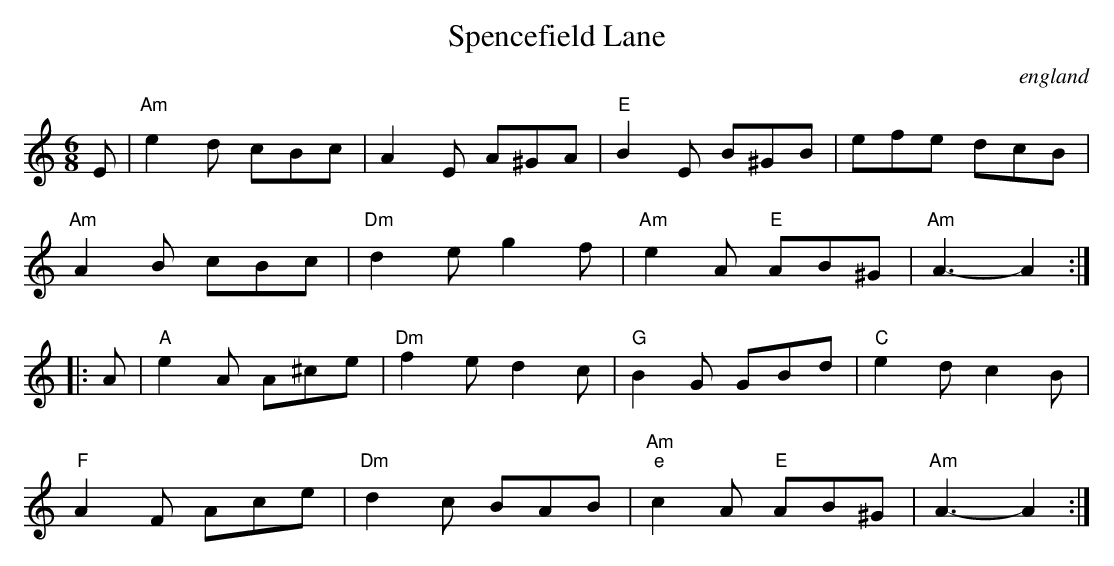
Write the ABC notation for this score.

X:1
T:Spencefield Lane
O:england
M:6/8
K:Am
E|"Am"e2d cBc|A2E A^GA|"E"B2E B^GB|efe dcB|
"Am"A2B cBc|"Dm"d2e g2f|"Am"e2A "E"AB^G|"Am"A3 -A2::
A|"A"e2A A^ce|"Dm"f2e d2c|"G"B2G GBd|"C"e2d c2B|
"F"A2F Ace|"Dm"d2c BAB|"Am""e"c2A "E"AB^G|"Am"A3 -A2:|
